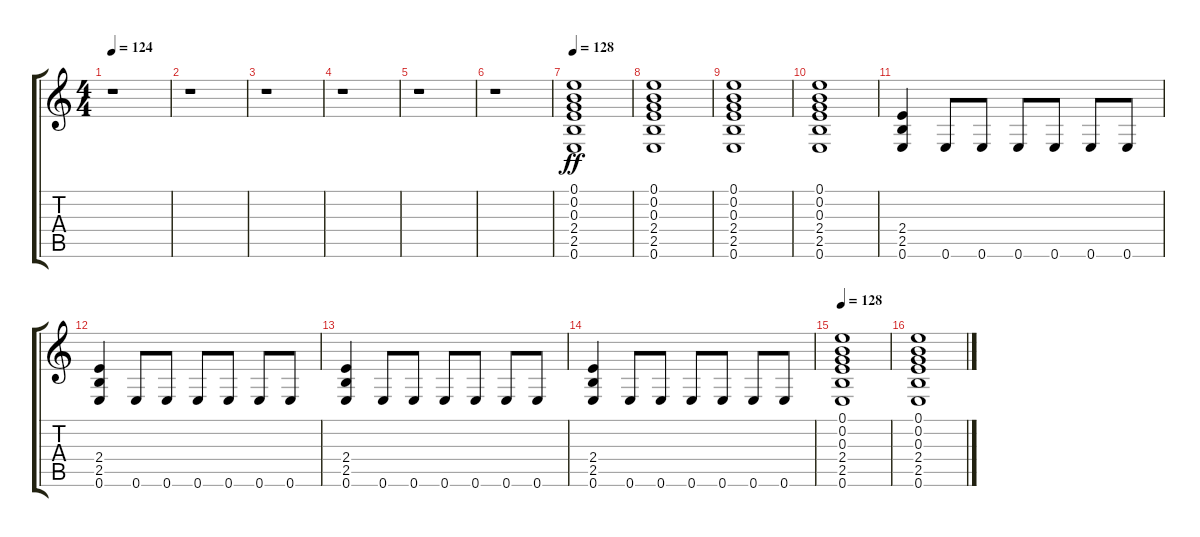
\track "" {instrument distortionguitar}
\staff {score tabs}
\tuning (E4 B3 G3 D3 A2 E2) {hide}
\ts (4 4)
\tempo 124
\clef g2
\ks c
r.1{dy f} |
r.1 |
r.1 |
r.1 |
r.1 |
r.1 |
\tempo 128
(0.1 0.2 0.3 2.4 2.5 0.6).1{dy ff} |
(0.1 0.2 0.3 2.4 2.5 0.6).1 |
(0.1 0.2 0.3 2.4 2.5 0.6).1 |
(0.1 0.2 0.3 2.4 2.5 0.6).1 |
(2.4 2.5 0.6).4 0.6.8 0.6.8 0.6.8 0.6.8 0.6.8 0.6.8 |
(2.4 2.5 0.6).4 0.6.8 0.6.8 0.6.8 0.6.8 0.6.8 0.6.8 |
(2.4 2.5 0.6).4 0.6.8 0.6.8 0.6.8 0.6.8 0.6.8 0.6.8 |
(2.4 2.5 0.6).4 0.6.8 0.6.8 0.6.8 0.6.8 0.6.8 0.6.8 |
\tempo 128
(0.1 0.2 0.3 2.4 2.5 0.6).1 |
(0.1 0.2 0.3 2.4 2.5 0.6).1
